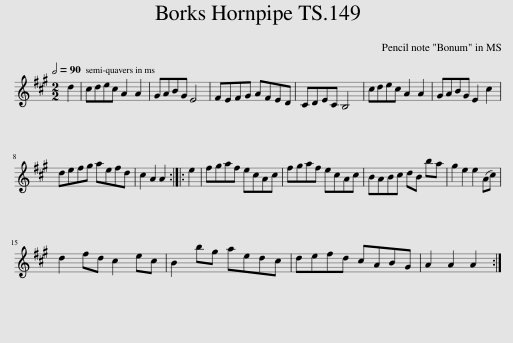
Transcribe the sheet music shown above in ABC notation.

X:1
L:1/8
Q:1/2=90
M:2/2
I:linebreak $
K:A
V:1 treble
V:1
 d2 | cdec A2 A2 | GABG E4 | FEFG AFED | CDEC B,4 | %5
 cdec A2 A2 | GABG E2 c2 |$ defg aefd | c2 A2 A2 :: e2 | %10
 fgaf ecAc | fgaf ecAc | BABc dB ba | g2 e2 e2 (Ac) |$ d2 fd c2 ec | %15
 B2 bg aedc | defd cABG | A2 A2 A2 :| %18
